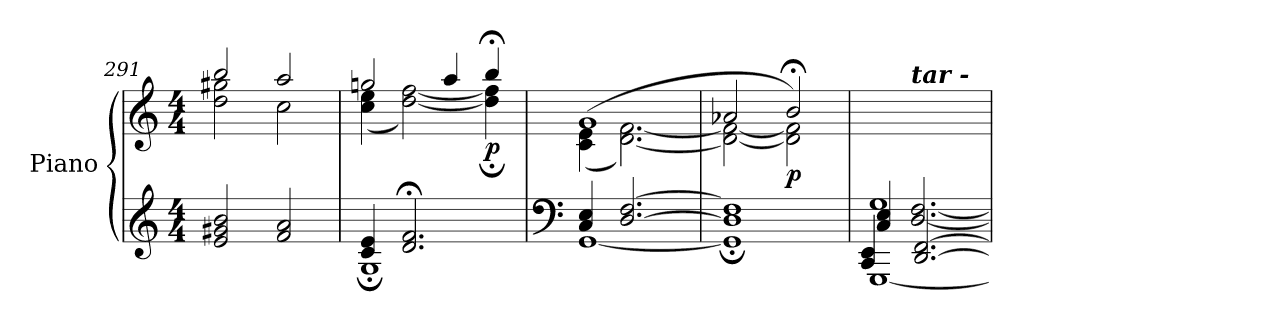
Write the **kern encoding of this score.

**kern	**kern	**dynam
*part1	*part1	*part1
*staff2	*staff1	*staff1/2
*I"Piano	*	*
*I'Pno	*	*
*clefG2	*clefG2	*
*k[]	*k[]	*
*M4/4	*M4/4	*
=291	=291	=291
*	*^	*
2e/ 2g#X/ 2b/	2bb/	2dd\ 2gg#X\	.
2f/ 2a/	2aa/	2cc\	.
=292	=292	=292	=292
*^	*	*	*
!	!	!	!	!LO:DY:b
4c/ 4e/	1G;	2ggn/	(4cc\ 4ee\	other-dynamics
2.d/;< 2.f/;<	.	.	[2dd\ [2ff\)	.
.	.	4aa/	.	.
!	!	!	!	!LO:DY:b
.	.	4bb;</	4dd\]; 4ff\];	p
=293	=293	=293	=293	=293
*clefF4	*	*	*	*
4C/ 4E/	[1GG	(1g	(4c\ 4e\	.
[2.D/ [2.F/	.	.	[2.d\ [2.f\)	.
=294	=294	=294	=294	=294
1D] 1F]	1GG;]	2a-X/	2d\_ 2f\_	.
!	!	!	!	!LO:DY:b
.	.	2b;</)	2d\] 2f\]	p
!!LO:LB:g=z
=295	=295	=295	=295	=295
*^	*^	*	*	*
!	!	!	!	!LO:TX:a:Bi:t=ri -	!	!
!	!	!	!	!	!	!LO:DY:a=2
*	*	*	*	*v	*v	*
1G	4C/ 4E/	4CC/ 4EE/	[1GGG	4ryy	other-dynamics
!	!	!	!	!LO:TX:a:Bi:t=tar -	!
.	[2.D/ [2.F/	[2.DD/ [2.FF/	.	2.ryy	.
*v	*v	*v	*v	*	*
=	=	=
*-	*-	*-
